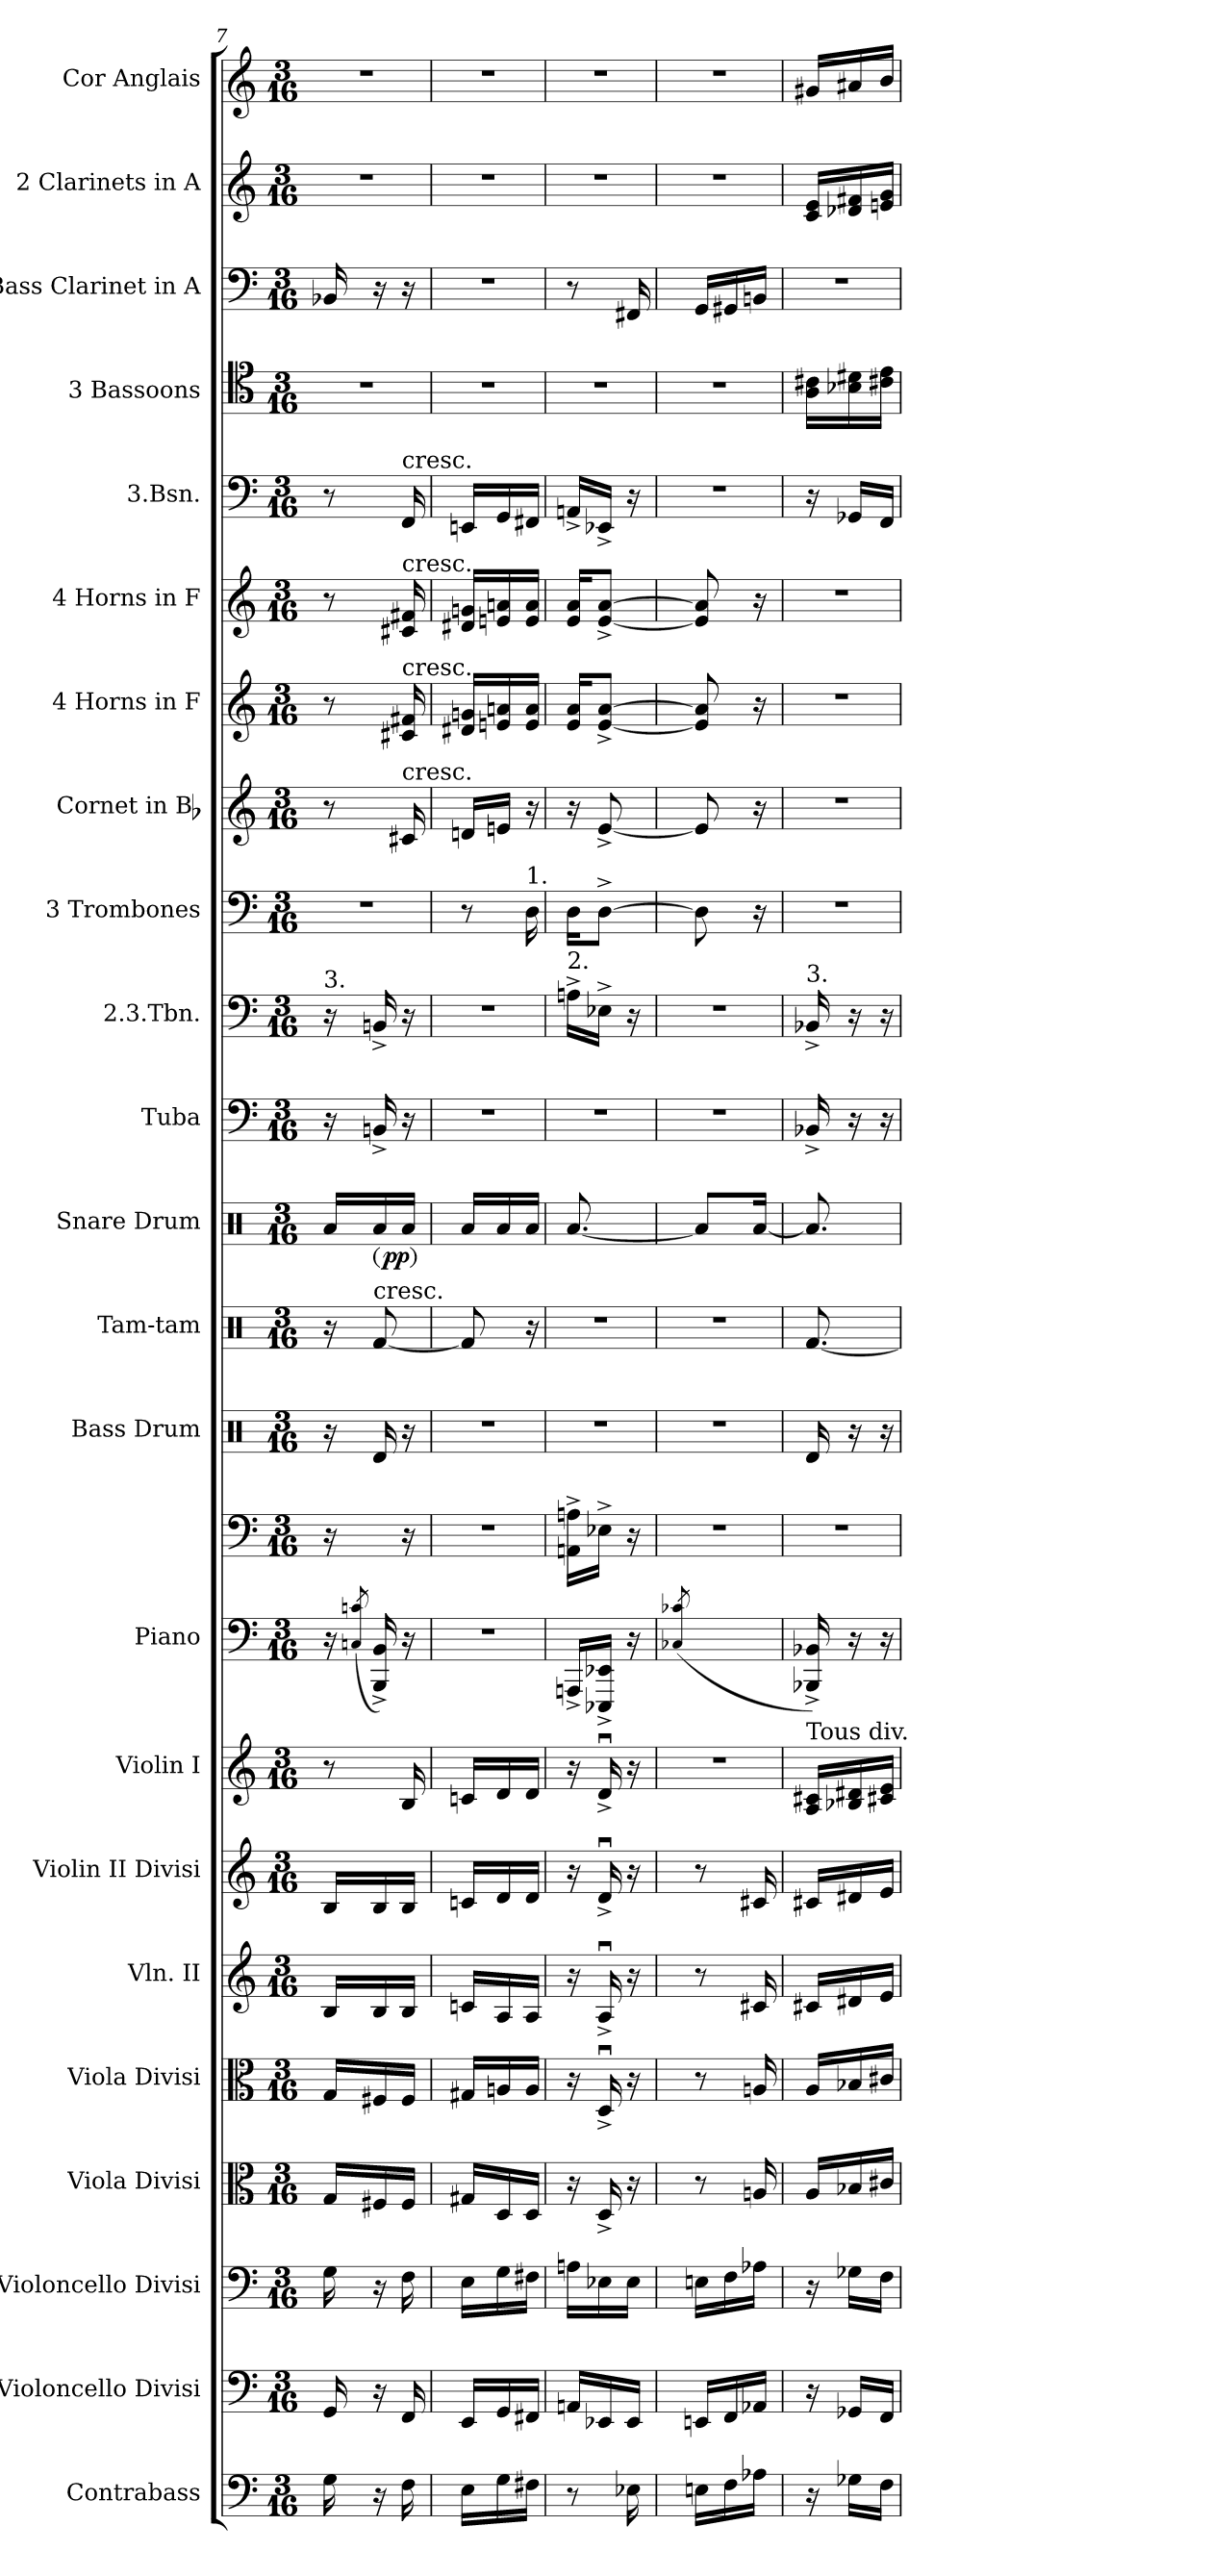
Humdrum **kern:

**kern	**kern	**kern	**kern	**kern	**kern	**kern	**kern	**kern	**kern	**kern	**kern	**kern	**dynam	**kern	**kern	**kern	**kern	**kern	**kern	**kern	**kern	**kern	**kern	**kern
*part23	*part22	*part21	*part20	*part19	*part18	*part17	*part16	*part15	*part15	*part14	*part13	*part12	*part12	*part11	*part10	*part9	*part8	*part7	*part6	*part5	*part4	*part3	*part2	*part1
*staff24	*staff23	*staff22	*staff21	*staff20	*staff19	*staff18	*staff17	*staff16	*staff15	*staff14	*staff13	*staff12	*staff12	*staff11	*staff10	*staff9	*staff8	*staff7	*staff6	*staff5	*staff4	*staff3	*staff2	*staff1
*I"Contrabass	*I"Violoncello Divisi	*I"Violoncello Divisi	*I"Viola Divisi	*I"Viola Divisi	*I"Vln. II	*I"Violin II Divisi	*I"Violin I	*I"Piano	*	*I"Bass Drum	*I"Tam-tam	*I"Snare Drum	*	*I"Tuba	*I"2.3.Tbn.	*I"3 Trombones	*I"Cornet in Bb	*I"4 Horns in F	*I"4 Horns in F	*I"3.Bsn.	*I"3 Bassoons	*I"Bass Clarinet in A	*I"2 Clarinets in A	*I"Cor Anglais
*I'Cb.	*I'Vc	*I'Vc.	*I'Vla.	*I'Vla.	*I'Vln	*I'Vln. II	*I'Vln. I	*I'Pno.	*	*	*	*	*	*I'Tba.	*	*I'1.Tbn.	*	*I'3.4.Hn.	*I'1.2.Hn.	*I'Bsn	*I'1.2.Bsn.	*I'B. Cl.	*I'Cl.	*I'C. A.
*clefF4	*clefF4	*clefF4	*clefC3	*clefC3	*clefG2	*clefG2	*clefG2	*clefF4	*clefF4	*clefX	*clefX	*clefX	*	*clefF4	*clefF4	*clefF4	*clefG2	*clefG2	*clefG2	*clefF4	*clefC4	*clefF4	*clefG2	*clefG2
*ITrd7c12	*	*	*	*	*	*	*	*	*	*	*	*	*	*	*	*	*ITrd1c2	*ITrd4c7	*ITrd4c7	*	*	*ITrd2c3	*ITrd2c3	*ITrd4c7
*k[]	*k[]	*k[]	*k[]	*k[]	*k[]	*k[]	*k[]	*k[]	*k[]	*k[]	*k[]	*k[]	*	*k[]	*k[]	*k[]	*k[b-e-]	*k[b-]	*k[b-]	*k[]	*k[]	*k[f#c#g#]	*k[f#c#g#]	*k[b-]
*M3/16	*M3/16	*M3/16	*M3/16	*M3/16	*M3/16	*M3/16	*M3/16	*M3/16	*M3/16	*M3/16	*M3/16	*M3/16	*	*M3/16	*M3/16	*M3/16	*M3/16	*M3/16	*M3/16	*M3/16	*M3/16	*M3/16	*M3/16	*M3/16
=7	=7	=7	=7	=7	=7	=7	=7	=7	=7	=7	=7	=7	=7	=7	=7	=7	=7	=7	=7	=7	=7	=7	=7	=7
!	!	!	!	!	!	!	!	!	!	!	!	!	!	!	!LO:TX:a:t=3.	!	!	!	!	!	!	!	!	!
16GG	16GG	16G	16GLL	16GLL	16BLL	16BLL	8r	16r	16r	16r	16r	16Ra/LL	.	16r	16r	16%3r	8r	8r	8r	8r	16%3r	16GGn	16%3r	16%3r
.	.	.	.	.	.	.	.	(>8qCn/ 8qcn/	.	.	.	.	.	.	.	.	.	.	.	.	.	.	.	.
!	!	!	!	!	!	!	!	!	!	!	!LO:TX:t=cresc.	!	!	!	!	!	!	!	!	!	!	!	!	!
!	!	!	!	!	!	!	!	!	!	!	!	!	!LO:DY:ed=paren	!	!	!	!	!	!	!	!	!	!	!
16r	16r	16r	16F#X	16F#X	16B	16B	.	16BBB^ 16BB^)	16ryy	16Rd/	[8Rf/	16Ra/	pp	16BBn^	16BBn^	.	.	.	.	.	.	16r	.	.
!	!	!	!	!	!	!	!	!	!	!	!	!	!	!	!	!	!	!	!	!LO:TX:t=cresc.	!	!	!	!
!	!	!	!	!	!	!	!	!	!	!	!	!	!	!	!	!	!	!	!LO:TX:t=cresc.	!	!	!	!	!
!	!	!	!	!	!	!	!	!	!	!	!	!	!	!	!	!	!	!LO:TX:t=cresc.	!	!	!	!	!	!
!	!	!	!	!	!	!	!	!	!	!	!	!	!	!	!	!	!LO:TX:t=cresc.	!	!	!	!	!	!	!
16FF	16FF	16F	16F#JJ	16F#JJ	16BJJ	16BJJ	16B	16r	16r	16r	.	16Ra/JJ	.	16r	16r	.	16Bn	16F#X 16Bn	16F#X 16Bn	16FF	.	16r	.	.
=8	=8	=8	=8	=8	=8	=8	=8	=8	=8	=8	=8	=8	=8	=8	=8	=8	=8	=8	=8	=8	=8	=8	=8	=8
16EELL	16EELL	16ELL	16G#XLL	16G#XLL	16cnLL	16cnLL	16cnLL	16%3r	16%3r	16%3r	8Rf/]	16Ra/LL	.	16%3r	16%3r	8r	16cnLL	16G#X 16cnLL	16G#X 16cnLL	16EEnLL	16%3r	16%3r	16%3r	16%3r
16GG	16GG	16G	16D	16An	16A	16d	16d	.	.	.	.	16Ra/	.	.	.	.	16dnJJ	16An 16dn	16An 16dn	16GG	.	.	.	.
!	!	!	!	!	!	!	!	!	!	!	!	!	!	!	!	!LO:TX:a:t=1.	!	!	!	!	!	!	!	!
16FF#XJJ	16FF#XJJ	16F#XJJ	16DJJ	16AJJ	16AJJ	16dJJ	16dJJ	.	.	.	16r	16Ra/JJ	.	.	.	16D	16r	16A 16dJJ	16A 16dJJ	16FF#XJJ	.	.	.	.
=9	=9	=9	=9	=9	=9	=9	=9	=9	=9	=9	=9	=9	=9	=9	=9	=9	=9	=9	=9	=9	=9	=9	=9	=9
!	!	!	!	!	!	!	!	!	!	!	!	!	!	!	!LO:TX:a:t=2.	!	!	!	!	!	!	!	!	!
8r	16AAnLL	16AnLL	16r	16r	16r	16r	16r	16AAAn^LL	16AAn^ 16An^LL	16%3r	16%3r	[8.Ra/	.	16%3r	16An^LL	16DKL	16r	16A 16dKL	16A 16dKL	16AAn^LL	16%3r	8r	16%3r	16%3r
.	16EE-X	16E-X	16D^	16D^u	16A^u	16d^u	16d^u	16EEE-X^ 16EE-X^JJ	16E-X^JJ	.	.	.	.	.	16E-X^JJ	[8D^J	[8d^	[8A^ [8d^J	[8A^ [8d^J	16EE-X^JJ	.	.	.	.
16EE-X	16EE-JJ	16E-JJ	16r	16r	16r	16r	16r	16r	16r	.	.	.	.	.	16r	.	.	.	.	16r	.	16DD#X	.	.
=10	=10	=10	=10	=10	=10	=10	=10	=10	=10	=10	=10	=10	=10	=10	=10	=10	=10	=10	=10	=10	=10	=10	=10	=10
16EEnLL	16EEnLL	16EnLL	8r	8r	8r	8r	16%3r	16%3r	16%3r	16%3r	16%3r	8Ra/L]	.	16%3r	16%3r	8D]	8d]	8A] 8d]	8A] 8d]	16%3r	16%3r	16EELL	16%3r	16%3r
16FF	16FF	16F	.	.	.	.	.	.	.	.	.	.	.	.	.	.	.	.	.	.	.	16EE#X	.	.
16AA-XJJ	16AA-XJJ	16A-XJJ	16An	16An	16c#X	16c#X	.	.	.	.	.	[16Ra/Jk	.	.	.	16r	16r	16r	16r	.	.	16GG#XJJ	.	.
.	.	.	.	.	.	.	.	(8qC-X/ 8qc-X/	.	.	.	.	.	.	.	.	.	.	.	.	.	.	.	.
=11	=11	=11	=11	=11	=11	=11	=11	=11	=11	=11	=11	=11	=11	=11	=11	=11	=11	=11	=11	=11	=11	=11	=11	=11
!	!	!	!	!	!	!	!	!	!	!	!	!	!	!	!LO:TX:a:t=3.	!	!	!	!	!	!	!	!	!
!	!	!	!	!	!	!	!LO:TX:a:t=Tous div.	!	!	!	!	!	!	!	!	!	!	!	!	!	!	!	!	!
16r	16r	16r	16ALL	16ALL	16c#XLL	16c#XLL	16A 16c#XLL	16BBB-X^ 16BB-X^)	16%3r	16Rd/	[8.Rf/	8.Ra/]	.	16BB-X^	16BB-X^	16%3r	16%3r	16%3r	16%3r	16r	16A 16c#XLL	16%3r	16A 16c#LL	16c#XLL
16GG-XLL	16GG-XLL	16G-XLL	16B-X	16B-X	16d#X	16d#X	16B-X 16d#X	16r	.	16r	.	.	.	16r	16r	.	.	.	.	16GG-XLL	16B-X 16d#X	.	16B-X 16d#X	16d#X
16FFJJ	16FFJJ	16FJJ	16c#XJJ	16c#XJJ	16eJJ	16eJJ	16c#X 16eJJ	16r	.	16r	.	.	.	16r	16r	.	.	.	.	16FFJJ	16c#X 16eJJ	.	16c#X 16eJJ	16eJJ
=	=	=	=	=	=	=	=	=	=	=	=	=	=	=	=	=	=	=	=	=	=	=	=	=
*-	*-	*-	*-	*-	*-	*-	*-	*-	*-	*-	*-	*-	*-	*-	*-	*-	*-	*-	*-	*-	*-	*-	*-	*-
